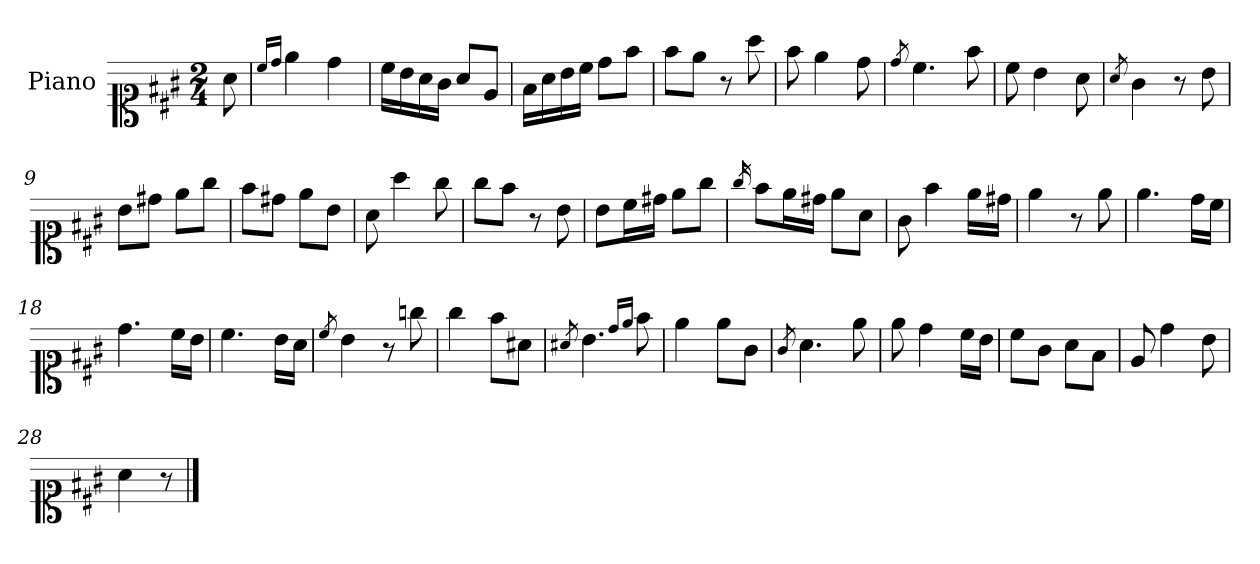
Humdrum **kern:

**kern
*part1
*staff1
*I"Piano
*I'Pno.
*clefC1
*k[f#c#g#]
*M2/4
=
8a\
=1
16qcc#/LL
16qdd/JJ
4ee\
4dd\
=2
16cc#\LL
16b\
16a\
16g#\JJ
8a/L
8e/J
=3
16f#\LL
16a\
16b\
16cc#\JJ
8dd\L
8ff#\J
=4
8ff#\L
8ee\J
8r
8aa\
=5
8ff#\
4ee\
8dd\
=6
8qdd/
4.cc#\
8ff#\
=7
8cc#\
4b\
8a\
!!LO:LB:g=z
=8
8qa/
4g#\
8r
8b\
=9
8b\L
8dd#X\J
8ee\L
8gg#\J
=10
8ff#\L
8dd#X\J
8ee\L
8b\J
=11
8a\
4aa\
8gg#\
=12
8gg#\L
8ff#\J
8r
8b\
=13
8b\L
16cc#\L
16dd#X\JJ
8ee\L
8gg#\J
!!LO:LB:g=z
=14
16qgg#/
8ff#\L
16ee\L
16dd#X\JJ
8ee\L
8a\J
=15
8g#\
4ff#\
16ee\LL
16dd#X\JJ
=16
4ee\
8r
8ee\
=17
4.ee\
16dd\LL
16cc#\JJ
=18
4.dd\
16cc#\LL
16b\JJ
=19
4.cc#\
16b\LL
16a\JJ
=20
8qcc#/
4b\
8r
8ggn\
!!LO:LB:g=z
=21
4gg#\
8ff#\L
8a#X\J
=22
8qa#X/
4.b\
16qdd/LL
16qee/JJ
8ff#\
=23
4ee\
8ee\L
8g#\J
=24
8qg#/
4.a\
8ee\
=25
8ee\
4dd\
16cc#\LL
16b\JJ
=26
8cc#\L
8g#\J
8a\L
8f#\J
=27
8e/
4dd\
8b\
=28
4a\
8r
==
*-
